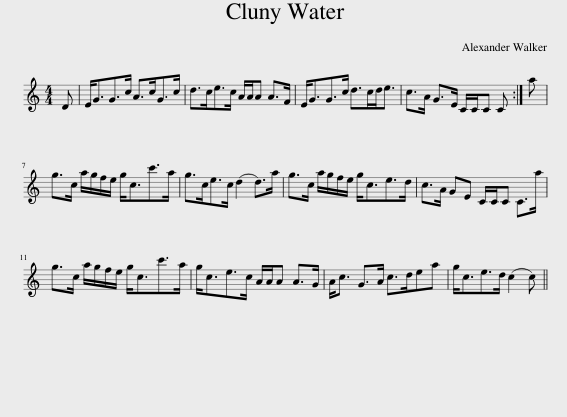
X:1
L:1/8
M:4/4
I:linebreak $
K:C
V:1 treble
V:1
 D | E<GG>c A>cG>c | d>ce>c A/A/A A>F | E<GG>c d>cd<e | c>A G>E C/C/C C :| %5
 a |$ g>c a/g/f/e/ g<cc'>a | g>ce>c (d2 d>)a | g>c a/g/f/e/ g<ce>d | c>A GE C/C/C C>a |$ %10
 g>c a/g/f/e/ g<cc'>a | g<ce>c A/A/A A>G | A<c G>A c>dea | g<ce>d (c2 c) || %14
